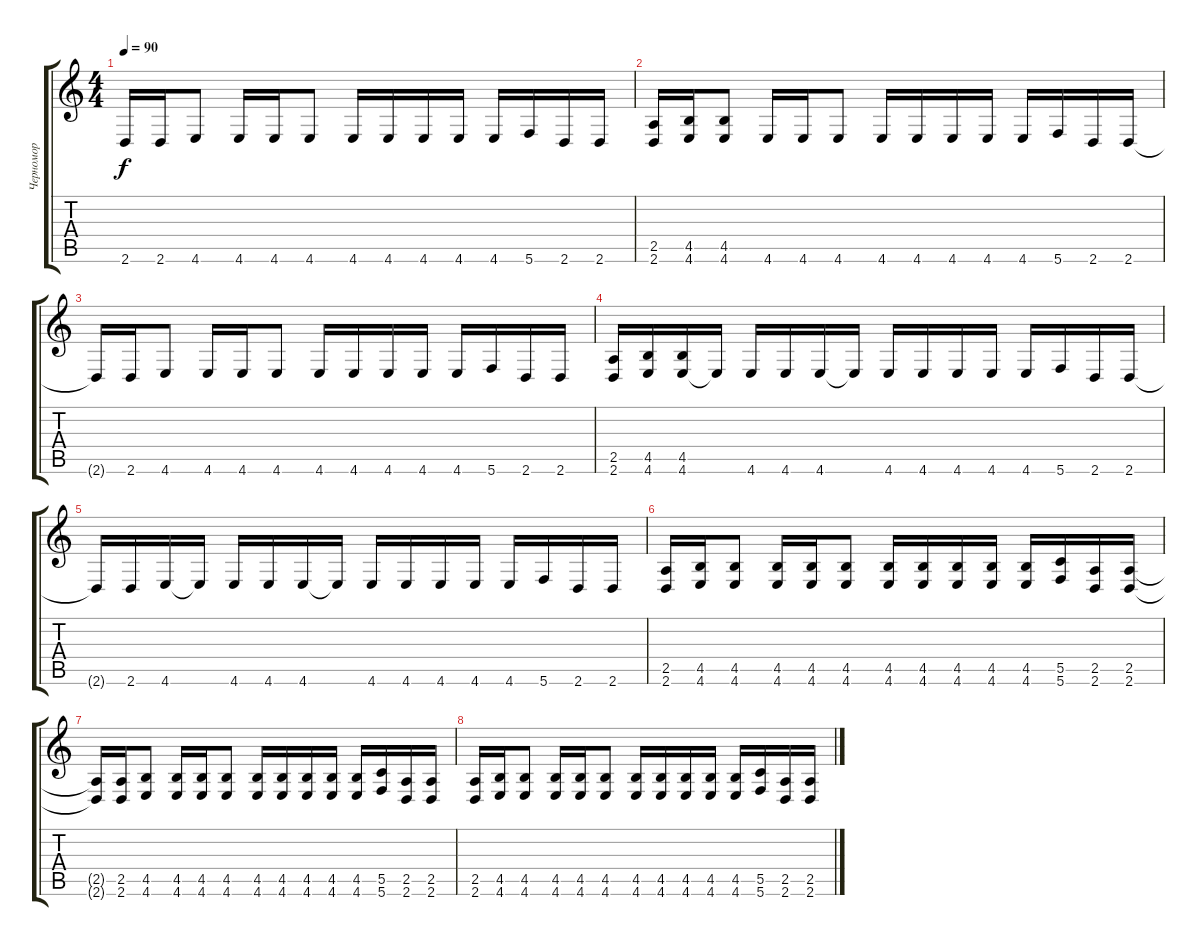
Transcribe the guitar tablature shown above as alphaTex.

\track ("Черномор" "Черномор") {instrument distortionguitar}
\staff {score tabs}
\tuning (D4 A3 F3 C3 G2 C2) {hide}
\ts (4 4)
\tempo 90
\clef g2
\ks c
2.6{t}.16{dy f} 2.6.16 4.6.8 4.6.16 4.6.16 4.6.8 4.6.16 4.6.16 4.6.16 4.6.16 4.6.16 5.6.16 2.6.16 2.6.16 |
(2.5 2.6).16 (4.5 4.6).16 (4.5 4.6).8 4.6.16 4.6.16 4.6.8 4.6.16 4.6.16 4.6.16 4.6.16 4.6.16 5.6.16 2.6.16 2.6.16 |
2.6{t}.16 2.6.16 4.6.8 4.6.16 4.6.16 4.6.8 4.6.16 4.6.16 4.6.16 4.6.16 4.6.16 5.6.16 2.6.16 2.6.16 |
(2.5 2.6).16 (4.5 4.6).16 (4.5 4.6).16 4.6{t}.16 4.6.16 4.6.16 4.6.16 4.6{t}.16 4.6.16 4.6.16 4.6.16 4.6.16 4.6.16 5.6.16 2.6.16 2.6.16 |
2.6{t}.16 2.6.16 4.6.16 4.6{t}.16 4.6.16 4.6.16 4.6.16 4.6{t}.16 4.6.16 4.6.16 4.6.16 4.6.16 4.6.16 5.6.16 2.6.16 2.6.16 |
(2.5 2.6).16 (4.5 4.6).16 (4.5 4.6).8 (4.5 4.6).16 (4.5 4.6).16 (4.5 4.6).8 (4.5 4.6).16 (4.5 4.6).16 (4.5 4.6).16 (4.5 4.6).16 (4.5 4.6).16 (5.5 5.6).16 (2.5 2.6).16 (2.5 2.6).16 |
(2.5{t} 2.6{t}).16 (2.5 2.6).16 (4.5 4.6).8 (4.5 4.6).16 (4.5 4.6).16 (4.5 4.6).8 (4.5 4.6).16 (4.5 4.6).16 (4.5 4.6).16 (4.5 4.6).16 (4.5 4.6).16 (5.5 5.6).16 (2.5 2.6).16 (2.5 2.6).16 |
(2.5 2.6).16 (4.5 4.6).16 (4.5 4.6).8 (4.5 4.6).16 (4.5 4.6).16 (4.5 4.6).8 (4.5 4.6).16 (4.5 4.6).16 (4.5 4.6).16 (4.5 4.6).16 (4.5 4.6).16 (5.5 5.6).16 (2.5 2.6).16 (2.5 2.6).16
